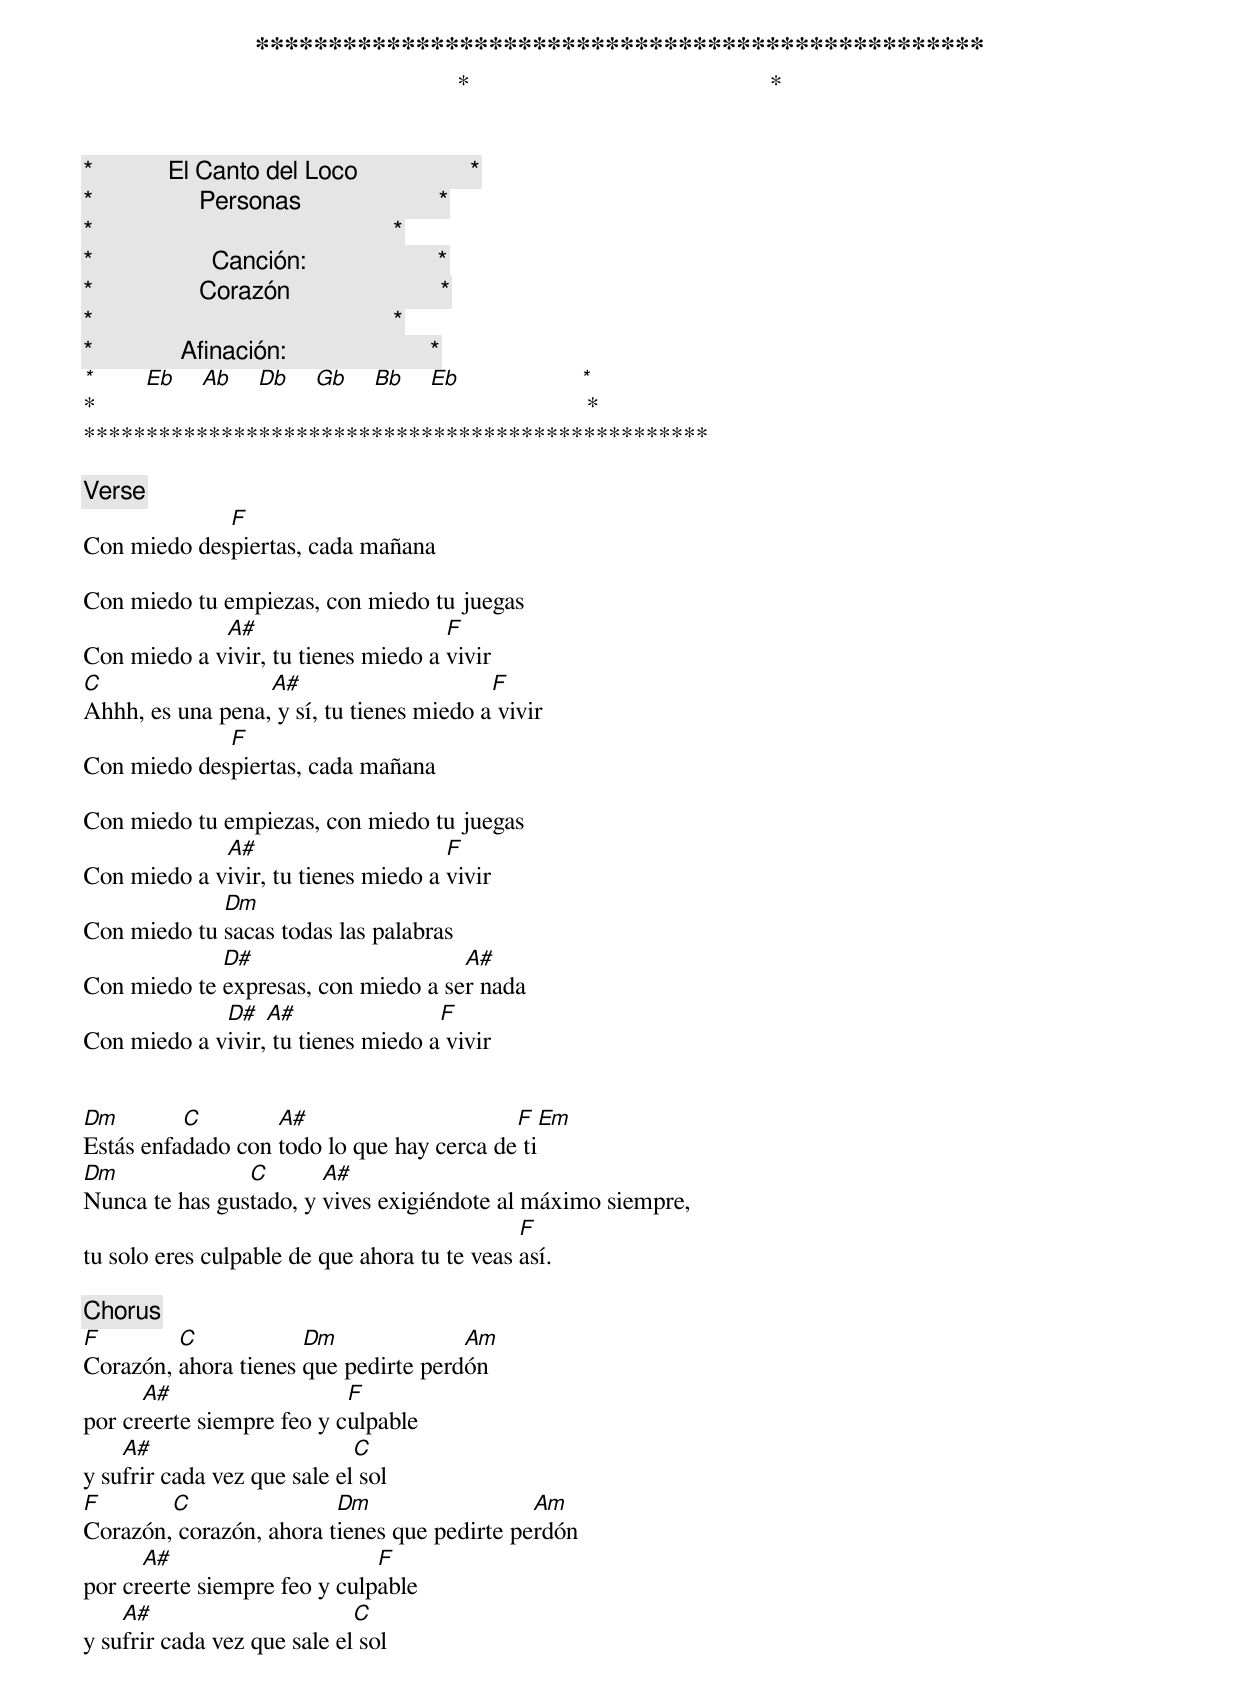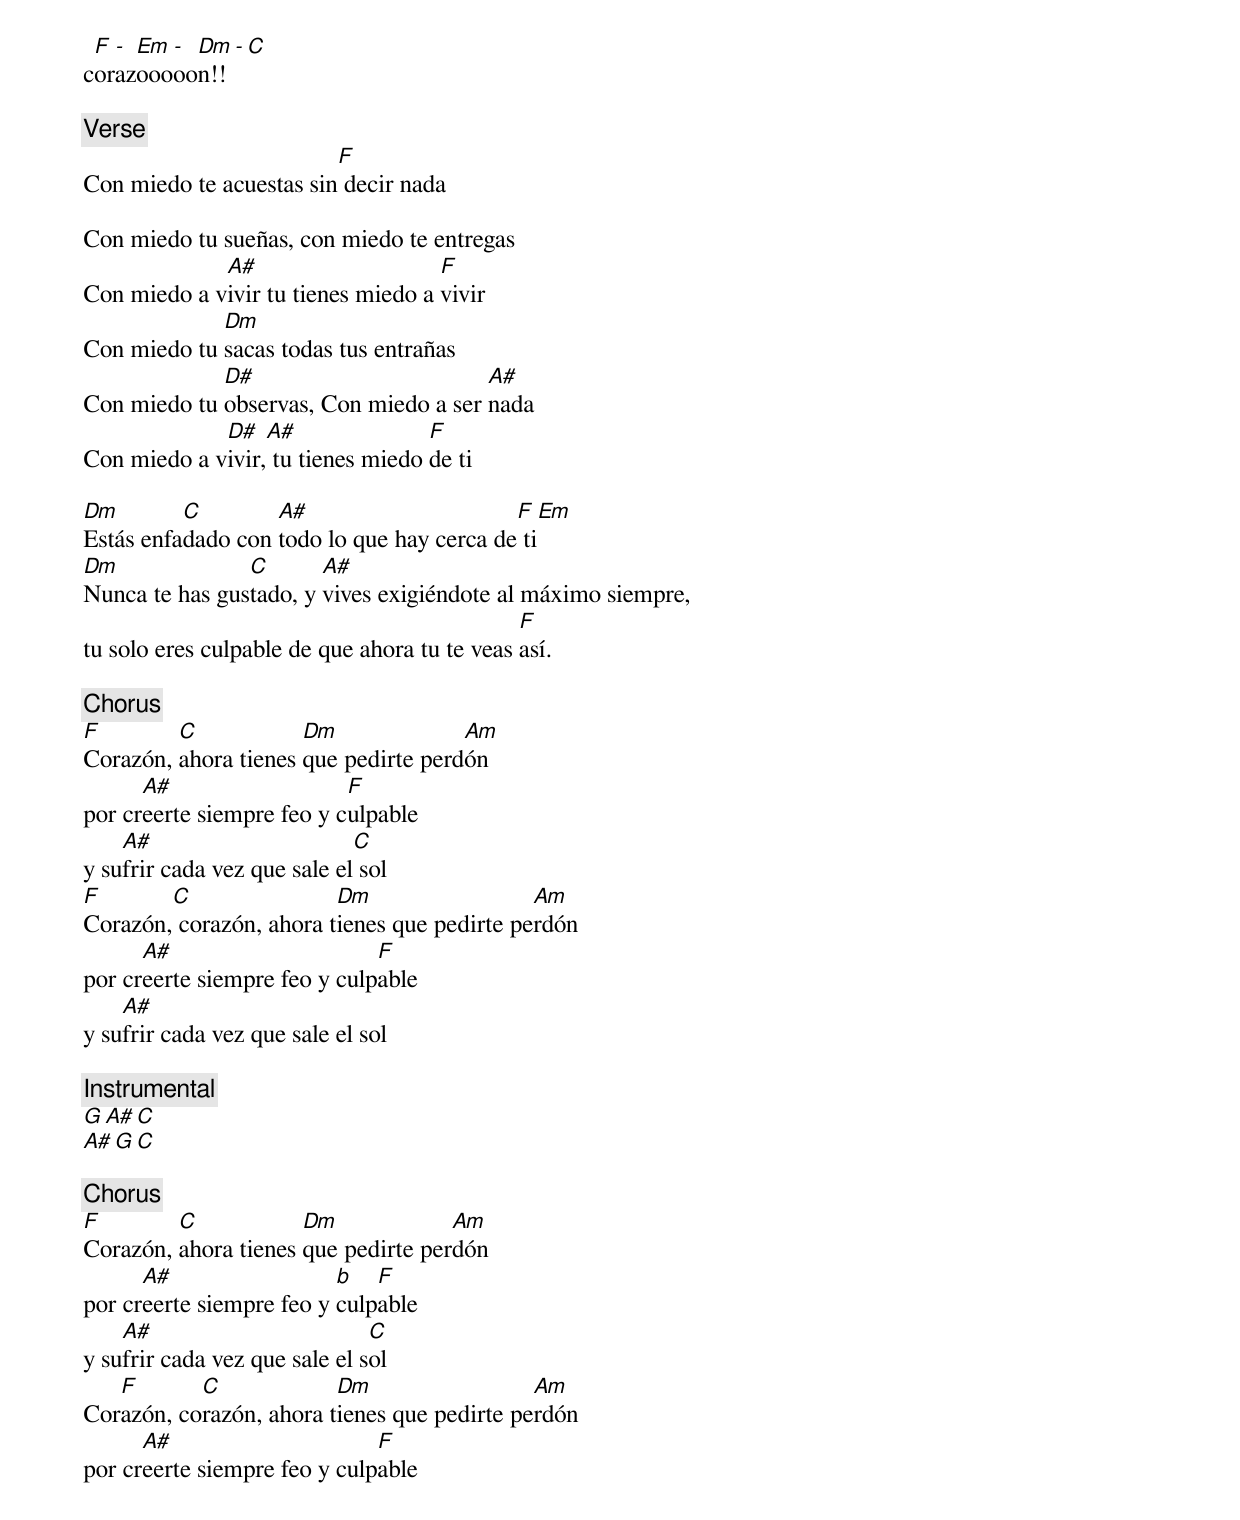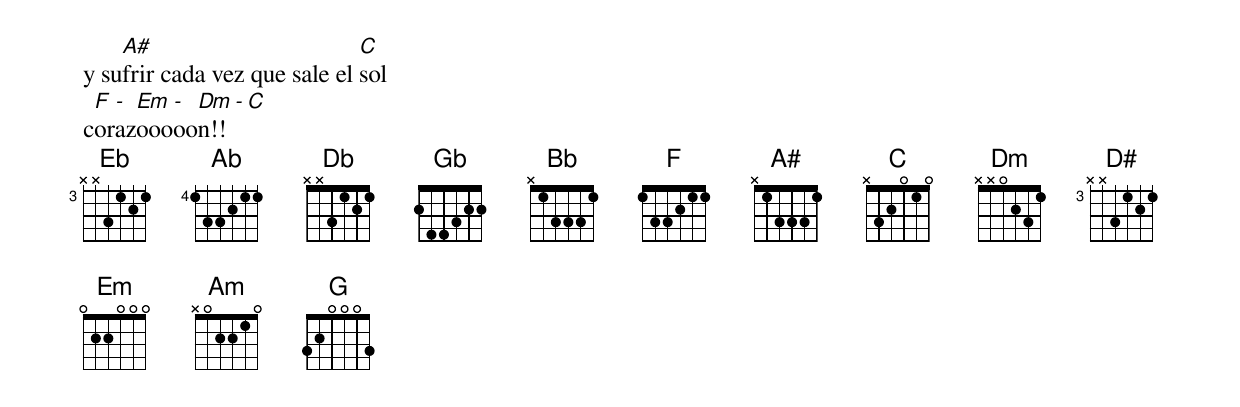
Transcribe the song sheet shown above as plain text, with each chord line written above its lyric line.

**************************************************
*                                                *
*            El Canto del Loco                  *
*                 Personas                      *
*                                                *
*                   Canción:                     *
*                 Corazón                        *
*                                                *
*              Afinación:                       *
*        Eb  Ab  Db  Gb  Bb  Eb                 *
*                                                *
**************************************************

[Verse]
             F
Con miedo despiertas, cada mañana

Con miedo tu empiezas, con miedo tu juegas
             A#                      F
Con miedo a vivir, tu tienes miedo a vivir
C                 A#                      F
Ahhh, es una pena, y sí, tu tienes miedo a vivir
             F
Con miedo despiertas, cada mañana

Con miedo tu empiezas, con miedo tu juegas
             A#                      F
Con miedo a vivir, tu tienes miedo a vivir
             Dm
Con miedo tu sacas todas las palabras
             D#                      A#
Con miedo te expresas, con miedo a ser nada
             D#   A#                F
Con miedo a vivir, tu tienes miedo a vivir


Dm        C        A#                      F      Em
Estás enfadado con todo lo que hay cerca de ti
Dm              C       A#
Nunca te has gustado, y vives exigiéndote al máximo siempre,
                                              F
tu solo eres culpable de que ahora tu te veas así.

[Chorus]
F        C            Dm              Am
Corazón, ahora tienes que pedirte perdón
      A#                   F
por creerte siempre feo y culpable
    A#                       C
y sufrir cada vez que sale el sol
F       C                Dm                  Am
Corazón, corazón, ahora tienes que pedirte perdón
      A#                      F
por creerte siempre feo y culpable
    A#                       C
y sufrir cada vez que sale el sol
 F - Em - Dm - C
corazooooon!!

[Verse]
                         F
Con miedo te acuestas sin decir nada

Con miedo tu sueñas, con miedo te entregas
             A#                     F
Con miedo a vivir tu tienes miedo a vivir
             Dm
Con miedo tu sacas todas tus entrañas
             D#                        A#
Con miedo tu observas, Con miedo a ser nada
             D#   A#               F
Con miedo a vivir, tu tienes miedo de ti

Dm        C        A#                      F  Em
Estás enfadado con todo lo que hay cerca de ti
Dm              C       A#
Nunca te has gustado, y vives exigiéndote al máximo siempre,
                                              F
tu solo eres culpable de que ahora tu te veas así.

[Chorus]
F        C            Dm              Am
Corazón, ahora tienes que pedirte perdón
      A#                   F
por creerte siempre feo y culpable
    A#                       C
y sufrir cada vez que sale el sol
F       C                Dm                  Am
Corazón, corazón, ahora tienes que pedirte perdón
      A#                      F
por creerte siempre feo y culpable
    A#
y sufrir cada vez que sale el sol

[Instrumental]
G A# C
A# G C

[Chorus]
F        C            Dm             Am
Corazón, ahora tienes que pedirte perdón
      A#                  b   F
por creerte siempre feo y culpable
    A#                         C
y sufrir cada vez que sale el sol
   F       C             Dm                  Am
Corazón, corazón, ahora tienes que pedirte perdón
      A#                      F
por creerte siempre feo y culpable
    A#                        C
y sufrir cada vez que sale el sol
 F - Em - Dm - C
corazooooon!!
